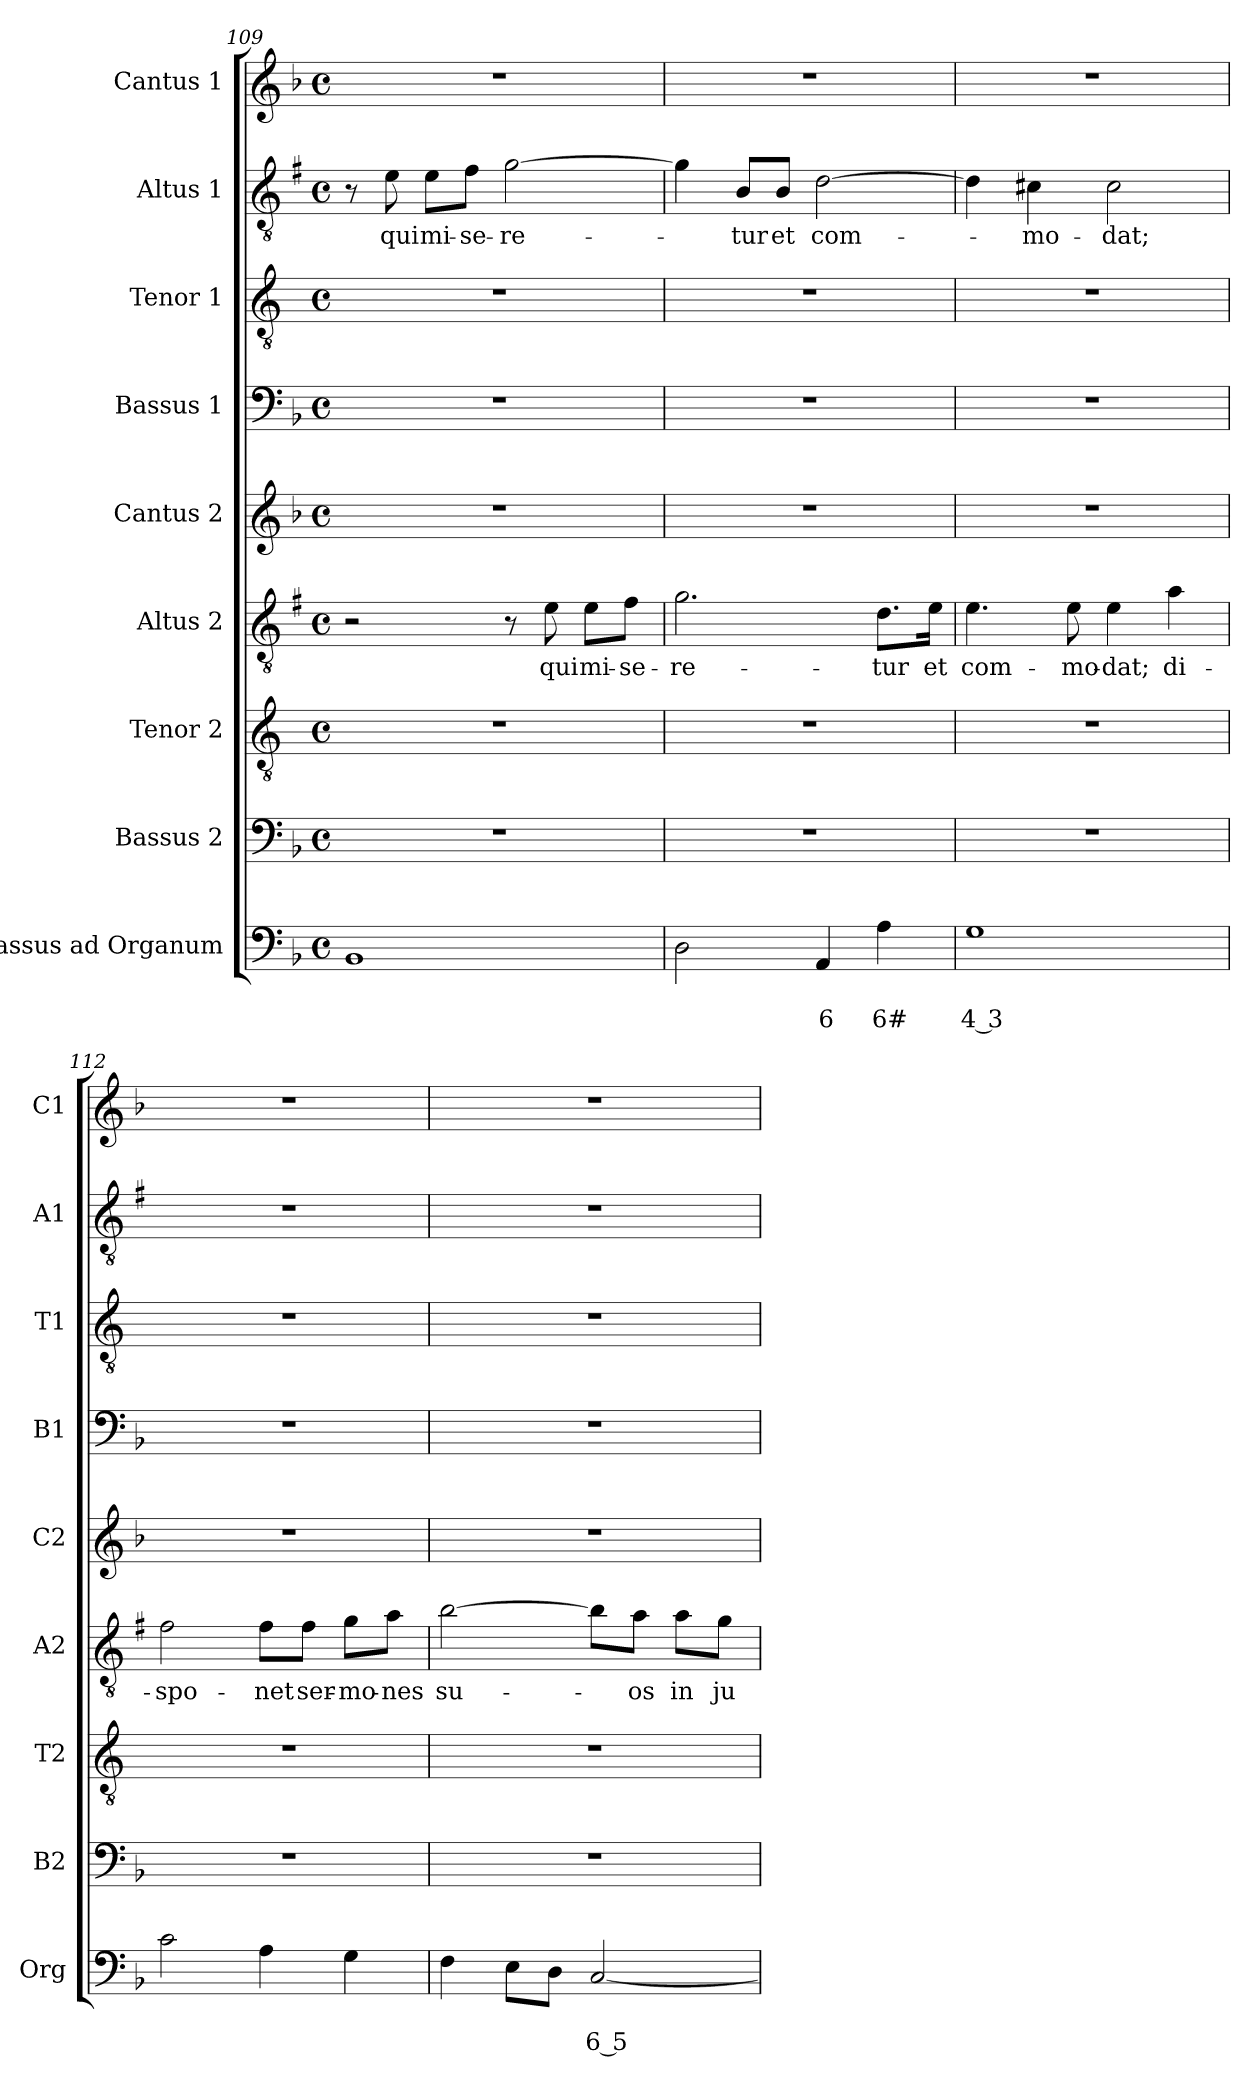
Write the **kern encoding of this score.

**kern	**text	**text	**kern	**kern	**kern	**text	**kern	**kern	**kern	**kern	**text	**kern
*part9	*part9	*part9	*part8	*part7	*part6	*part6	*part5	*part4	*part3	*part2	*part2	*part1
*staff9	*staff9	*staff9	*staff8	*staff7	*staff6	*staff6	*staff5	*staff4	*staff3	*staff2	*staff2	*staff1
*I"Bassus ad Organum	*	*	*I"Bassus 2	*I"Tenor 2	*I"Altus 2	*	*I"Cantus 2	*I"Bassus 1	*I"Tenor 1	*I"Altus 1	*	*I"Cantus 1
*I'Org	*	*	*I'B2	*I'T2	*I'A2	*	*I'C2	*I'B1	*I'T1	*I'A1	*	*I'C1
!!LO:LB:g=z
*clefF4	*	*	*clefF4	*clefGv2	*clefGv2	*	*clefG2	*clefF4	*clefGv2	*clefGv2	*	*clefG2
*	*	*	*	*ITrd4c7	*ITrd1c2	*	*	*	*ITrd4c7	*ITrd1c2	*	*
*k[b-]	*	*	*k[b-]	*k[b-]	*k[b-]	*	*k[b-]	*k[b-]	*k[b-]	*k[b-]	*	*k[b-]
*F:	*	*	*F:	*F:	*F:	*	*F:	*F:	*F:	*F:	*	*F:
*M4/4	*	*	*M4/4	*M4/4	*M4/4	*	*M4/4	*M4/4	*M4/4	*M4/4	*	*M4/4
*met(c)	*	*	*met(c)	*met(c)	*met(c)	*	*met(c)	*met(c)	*met(c)	*met(c)	*	*met(c)
=109	=109	=109	=109	=109	=109	=109	=109	=109	=109	=109	=109	=109
1BB-	.	.	1r	1r	2r	.	1r	1r	1r	8r	.	1r
!	!	!	!	!	!	!	!	!	!	!	!LO:LY:b	!
.	.	.	.	.	.	.	.	.	.	8d\	qui	.
!	!	!	!	!	!	!	!	!	!	!	!LO:LY:b	!
.	.	.	.	.	.	.	.	.	.	8d\L	mi-	.
!	!	!	!	!	!	!	!	!	!	!	!LO:LY:b	!
.	.	.	.	.	.	.	.	.	.	8e\J	-se-	.
!	!	!	!	!	!	!	!	!	!	!	!LO:LY:b	!
.	.	.	.	.	8r	.	.	.	.	[2f\	-re-	.
!	!	!	!	!	!	!LO:LY:b	!	!	!	!	!	!
.	.	.	.	.	8d\	qui	.	.	.	.	.	.
!	!	!	!	!	!	!LO:LY:b	!	!	!	!	!	!
.	.	.	.	.	8d\L	mi-	.	.	.	.	.	.
!	!	!	!	!	!	!LO:LY:b	!	!	!	!	!	!
.	.	.	.	.	8e\J	-se-	.	.	.	.	.	.
=110	=110	=110	=110	=110	=110	=110	=110	=110	=110	=110	=110	=110
!	!	!	!	!	!	!LO:LY:b	!	!	!	!	!	!
2D\	.	.	1r	1r	2.f\	-re-	1r	1r	1r	4f\]	.	1r
!	!	!	!	!	!	!	!	!	!	!	!LO:LY:b	!
.	.	.	.	.	.	.	.	.	.	8A/L	-tur	.
!	!	!	!	!	!	!	!	!	!	!	!LO:LY:b	!
.	.	.	.	.	.	.	.	.	.	8A/J	et	.
!	!	!LO:LY:b	!	!	!	!	!	!	!	!	!LO:LY:b	!
4AA/	.	6	.	.	.	.	.	.	.	[2c\	com-	.
!	!	!LO:LY:b	!	!	!	!LO:LY:b	!	!	!	!	!	!
4A\	.	6#	.	.	8.c\L	-tur	.	.	.	.	.	.
!	!	!	!	!	!	!LO:LY:b	!	!	!	!	!	!
.	.	.	.	.	16d\Jk	et	.	.	.	.	.	.
=111	=111	=111	=111	=111	=111	=111	=111	=111	=111	=111	=111	=111
!	!	!LO:LY:b	!	!	!	!LO:LY:b	!	!	!	!	!	!
1G	.	4 3	1r	1r	4.d\	com-	1r	1r	1r	4c\]	.	1r
!	!	!	!	!	!	!	!	!	!	!	!LO:LY:b	!
.	.	.	.	.	.	.	.	.	.	4Bn\	-mo-	.
!	!	!	!	!	!	!LO:LY:b	!	!	!	!	!	!
.	.	.	.	.	8d\	-mo-	.	.	.	.	.	.
!	!	!	!	!	!	!LO:LY:b	!	!	!	!	!LO:LY:b	!
.	.	.	.	.	4d\	-dat;	.	.	.	2B\	-dat;	.
!	!	!	!	!	!	!LO:LY:b	!	!	!	!	!	!
.	.	.	.	.	4g\	di-	.	.	.	.	.	.
=112	=112	=112	=112	=112	=112	=112	=112	=112	=112	=112	=112	=112
!	!	!	!	!	!	!LO:LY:b	!	!	!	!	!	!
2c\	.	.	1r	1r	2e\	-spo-	1r	1r	1r	1r	.	1r
!	!	!	!	!	!	!LO:LY:b	!	!	!	!	!	!
4A\	.	.	.	.	8e\L	-net	.	.	.	.	.	.
!	!	!	!	!	!	!LO:LY:b	!	!	!	!	!	!
.	.	.	.	.	8e\J	ser-	.	.	.	.	.	.
!	!	!	!	!	!	!LO:LY:b	!	!	!	!	!	!
4G\	.	.	.	.	8f\L	-mo-	.	.	.	.	.	.
!	!	!	!	!	!	!LO:LY:b	!	!	!	!	!	!
.	.	.	.	.	8g\J	-nes	.	.	.	.	.	.
=113	=113	=113	=113	=113	=113	=113	=113	=113	=113	=113	=113	=113
!	!	!	!	!	!	!LO:LY:b	!	!	!	!	!	!
4F\	.	.	1r	1r	[2a\	su-	1r	1r	1r	1r	.	1r
8E\L	.	.	.	.	.	.	.	.	.	.	.	.
8D\J	.	.	.	.	.	.	.	.	.	.	.	.
!	!	!LO:LY:b	!	!	!	!	!	!	!	!	!	!
[2C/	.	6 5	.	.	8a\L]	.	.	.	.	.	.	.
!	!	!	!	!	!	!LO:LY:b	!	!	!	!	!	!
.	.	.	.	.	8g\J	-os	.	.	.	.	.	.
!	!	!	!	!	!	!LO:LY:b	!	!	!	!	!	!
.	.	.	.	.	8g\L	in	.	.	.	.	.	.
!	!	!	!	!	!	!LO:LY:b	!	!	!	!	!	!
.	.	.	.	.	8f\J	ju-	.	.	.	.	.	.
=	=	=	=	=	=	=	=	=	=	=	=	=
*-	*-	*-	*-	*-	*-	*-	*-	*-	*-	*-	*-	*-
